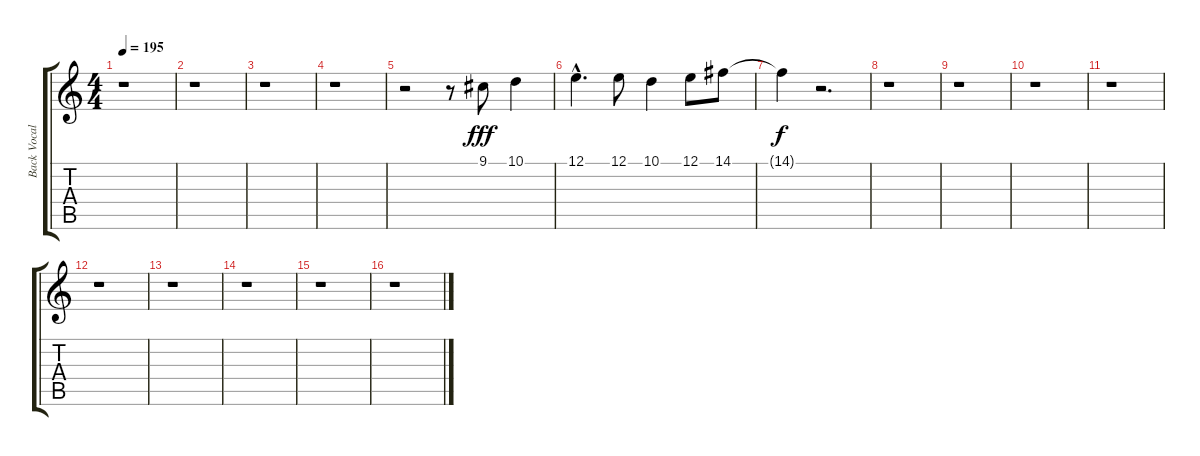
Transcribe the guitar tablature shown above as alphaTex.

\track ("Back Vocals" "Back Vocal") {instrument panflute}
\staff {score tabs}
\tuning (E4 B3 G3 D3 A2 E2) {hide}
\ts (4 4)
\tempo 195
\clef g2
\ks c
r.1{dy fff} |
r.1 |
r.1 |
r.1 |
r.2 r.8 9.1.8 10.1.4 |
12.1{hac}.4{d} 12.1.8 10.1.4 12.1.8 14.1.8 |
14.1{t}.4{dy f} r.2{d} |
r.1 |
r.1 |
r.1 |
r.1 |
r.1 |
r.1 |
r.1 |
r.1 |
r.1
